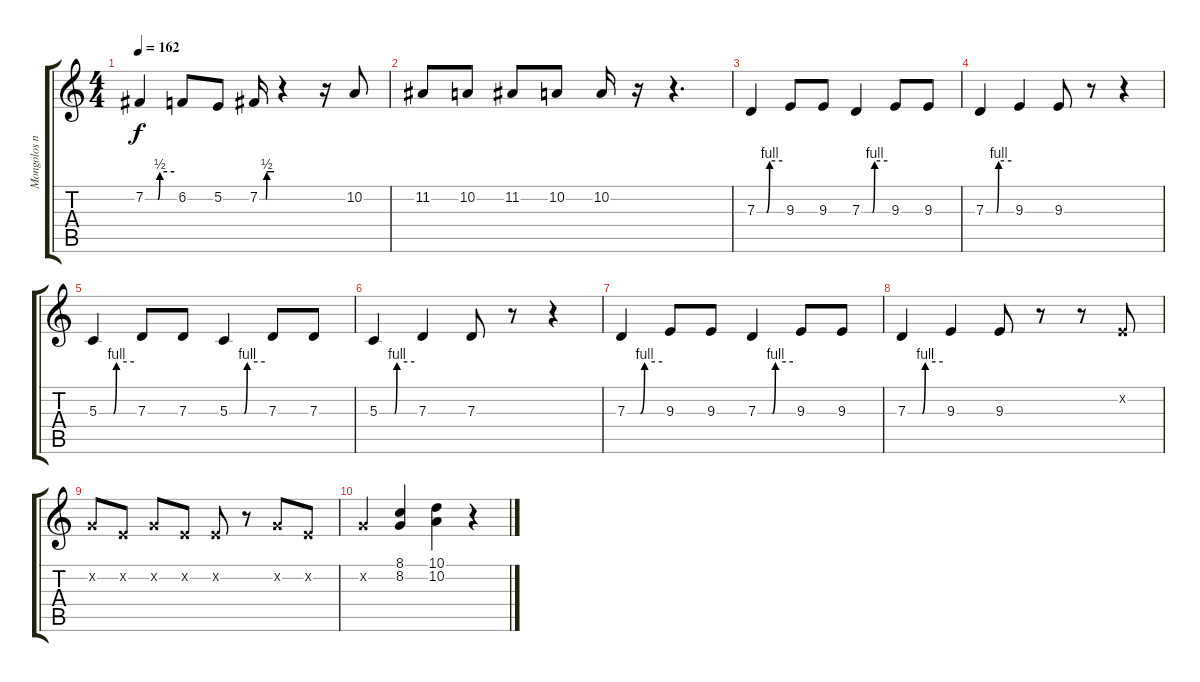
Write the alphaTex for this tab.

\track ("Mongolos n1" "Mongolos n") {instrument voiceoohs}
\staff {score tabs}
\tuning (E4 B3 G3 D3 A2 E2) {hide}
\ts (4 4)
\tempo 162
\clef g2
\ks c
7.2{be (custom 0 0 26 0 30 2 60 2)}.4{dy f} 6.2.8 5.2.8 7.2{be (custom 0 0 24 0 27 0 30 2 60 2)}.16 r.4 r.16 10.2.8 |
11.2.8 10.2.8 11.2.8 10.2.8 10.2.16 r.16 r.4{d} |
7.3{be (custom 0 0 23 0 30 4 60 4)}.4 9.3.8 9.3.8 7.3{be (custom 0 0 25 0 30 4 60 4)}.4 9.3.8 9.3.8 |
7.3{be (custom 0 0 25 0 30 4 60 4)}.4 9.3.4 9.3.8 r.8 r.4 |
5.3{be (custom 0 0 25 0 30 4 60 4)}.4 7.3.8 7.3.8 5.3{be (custom 0 0 25 0 30 4 60 4)}.4 7.3.8 7.3.8 |
5.3{be (custom 0 0 26 0 30 4 60 4)}.4 7.3.4 7.3.8 r.8 r.4 |
7.3{be (custom 0 0 23 0 30 4 60 4)}.4 9.3.8 9.3.8 7.3{be (custom 0 0 25 0 30 4 60 4)}.4 9.3.8 9.3.8 |
7.3{be (custom 0 0 25 0 30 4 60 4)}.4 9.3.4 9.3.8 r.8 r.8 5.2{x}.8 |
8.2{x}.8 5.2{x}.8 8.2{x}.8 5.2{x}.8 5.2{x}.8 r.8 8.2{x}.8 5.2{x}.8 |
8.2{x}.4 (8.1 8.2).4 (10.1 10.2).4 r.4
